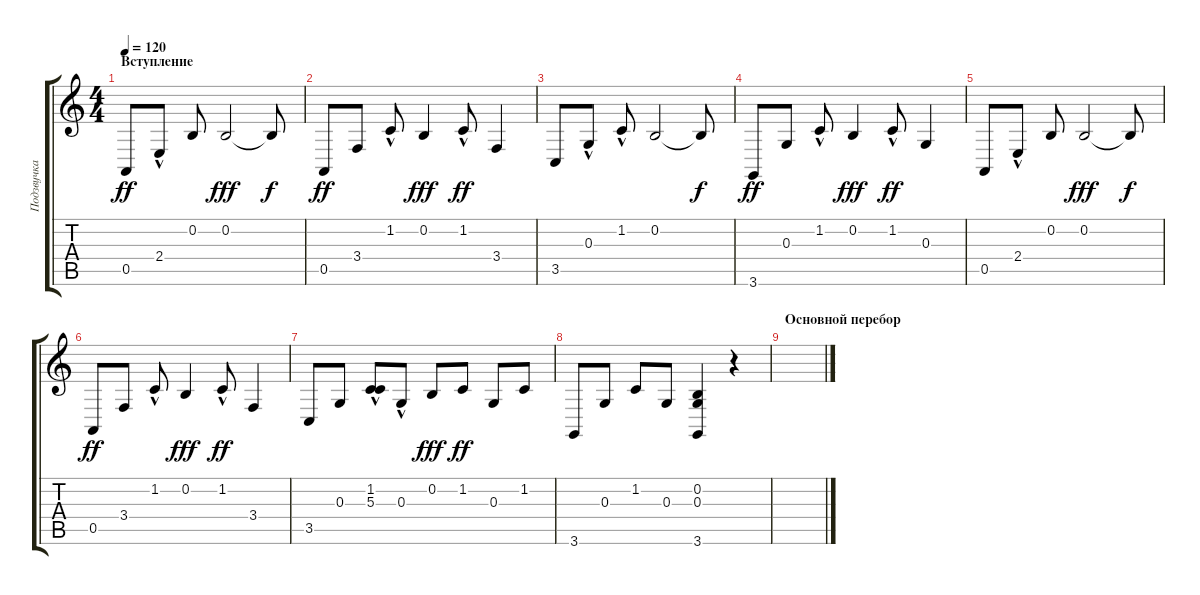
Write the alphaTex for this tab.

\track ("Подзвучка гитары" "Подзвучка ") {instrument harpsichord}
\staff {score tabs}
\tuning (E4 B3 G3 D3 A2 E2) {hide}
\ts (4 4)
\section ("" "Вступление")
\tempo 120
\clef g2
\ks c
0.5.8{dy ff instrument harpsichord} 2.4{hac}.8 0.2.8 0.2.2{dy fff} 0.2{t}.8{dy f} |
0.5.8{dy ff} 3.4.8 1.2{hac}.8 0.2.4{dy fff} 1.2{hac}.8{dy ff} 3.4.4 |
3.5.8 0.3{hac}.8 1.2{hac}.8 0.2.2 0.2{t}.8{dy f} |
3.6.8{dy ff} 0.3.8 1.2{hac}.8 0.2.4{dy fff} 1.2{hac}.8{dy ff} 0.3.4 |
0.5.8 2.4{hac}.8 0.2.8 0.2.2{dy fff} 0.2{t}.8{dy f} |
0.5.8{dy ff} 3.4.8 1.2{hac}.8 0.2.4{dy fff} 1.2{hac}.8{dy ff} 3.4.4 |
3.5.8 0.3.8 (1.2{hac} 5.3{hac}).8 0.3{hac}.8 0.2.8{dy fff} 1.2.8{dy ff} 0.3.8 1.2.8 |
3.6.8 0.3.8 1.2.8 0.3.8 (0.2 0.3 3.6).4 r.4 |
\section ("" "Основной перебор")
